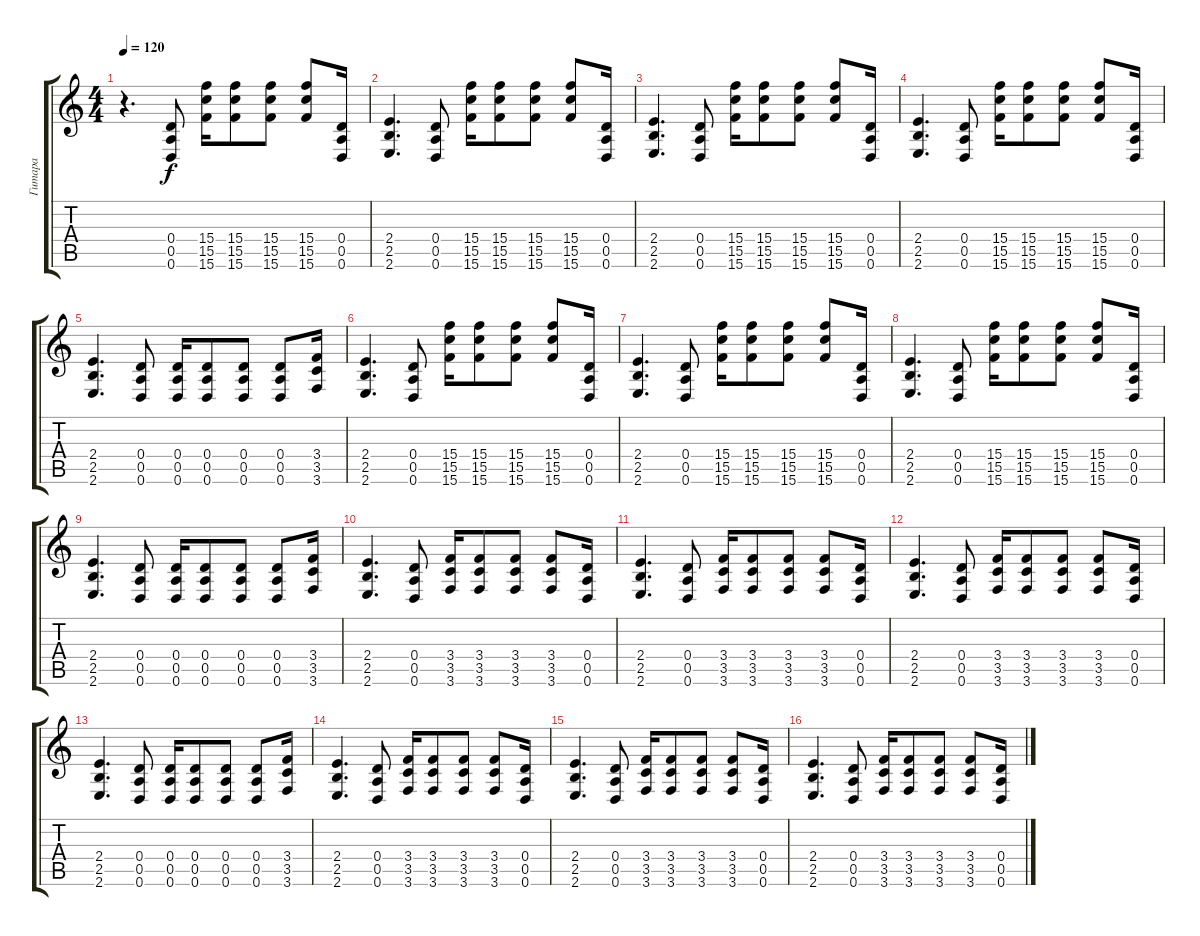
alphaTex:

\track ("Гитара" "Гитара") {instrument distortionguitar}
\staff {score tabs}
\tuning (E4 B3 G3 D3 A2 D2) {hide}
\ts (4 4)
\tempo 120
\clef g2
\ks c
r.4{d dy f} (0.4 0.5 0.6).8 (15.4 15.5 15.6).16 (15.4 15.5 15.6).8 (15.4 15.5 15.6).8 (15.4 15.5 15.6).8 (0.4 0.5 0.6).16 |
(2.4 2.5 2.6).4{d} (0.4 0.5 0.6).8 (15.4 15.5 15.6).16 (15.4 15.5 15.6).8 (15.4 15.5 15.6).8 (15.4 15.5 15.6).8 (0.4 0.5 0.6).16 |
(2.4 2.5 2.6).4{d} (0.4 0.5 0.6).8 (15.4 15.5 15.6).16 (15.4 15.5 15.6).8 (15.4 15.5 15.6).8 (15.4 15.5 15.6).8 (0.4 0.5 0.6).16 |
(2.4 2.5 2.6).4{d} (0.4 0.5 0.6).8 (15.4 15.5 15.6).16 (15.4 15.5 15.6).8 (15.4 15.5 15.6).8 (15.4 15.5 15.6).8 (0.4 0.5 0.6).16 |
(2.4 2.5 2.6).4{d} (0.4 0.5 0.6).8 (0.4 0.5 0.6).16 (0.4 0.5 0.6).8 (0.4 0.5 0.6).8 (0.4 0.5 0.6).8 (3.4 3.5 3.6).16 |
(2.4 2.5 2.6).4{d} (0.4 0.5 0.6).8 (15.4 15.5 15.6).16 (15.4 15.5 15.6).8 (15.4 15.5 15.6).8 (15.4 15.5 15.6).8 (0.4 0.5 0.6).16 |
(2.4 2.5 2.6).4{d} (0.4 0.5 0.6).8 (15.4 15.5 15.6).16 (15.4 15.5 15.6).8 (15.4 15.5 15.6).8 (15.4 15.5 15.6).8 (0.4 0.5 0.6).16 |
(2.4 2.5 2.6).4{d} (0.4 0.5 0.6).8 (15.4 15.5 15.6).16 (15.4 15.5 15.6).8 (15.4 15.5 15.6).8 (15.4 15.5 15.6).8 (0.4 0.5 0.6).16 |
(2.4 2.5 2.6).4{d} (0.4 0.5 0.6).8 (0.4 0.5 0.6).16 (0.4 0.5 0.6).8 (0.4 0.5 0.6).8 (0.4 0.5 0.6).8 (3.4 3.5 3.6).16 |
(2.4 2.5 2.6).4{d} (0.4 0.5 0.6).8 (3.4 3.5 3.6).16 (3.4 3.5 3.6).8 (3.4 3.5 3.6).8 (3.4 3.5 3.6).8 (0.4 0.5 0.6).16 |
(2.4 2.5 2.6).4{d} (0.4 0.5 0.6).8 (3.4 3.5 3.6).16 (3.4 3.5 3.6).8 (3.4 3.5 3.6).8 (3.4 3.5 3.6).8 (0.4 0.5 0.6).16 |
(2.4 2.5 2.6).4{d} (0.4 0.5 0.6).8 (3.4 3.5 3.6).16 (3.4 3.5 3.6).8 (3.4 3.5 3.6).8 (3.4 3.5 3.6).8 (0.4 0.5 0.6).16 |
(2.4 2.5 2.6).4{d} (0.4 0.5 0.6).8 (0.4 0.5 0.6).16 (0.4 0.5 0.6).8 (0.4 0.5 0.6).8 (0.4 0.5 0.6).8 (3.4 3.5 3.6).16 |
(2.4 2.5 2.6).4{d} (0.4 0.5 0.6).8 (3.4 3.5 3.6).16 (3.4 3.5 3.6).8 (3.4 3.5 3.6).8 (3.4 3.5 3.6).8 (0.4 0.5 0.6).16 |
(2.4 2.5 2.6).4{d} (0.4 0.5 0.6).8 (3.4 3.5 3.6).16 (3.4 3.5 3.6).8 (3.4 3.5 3.6).8 (3.4 3.5 3.6).8 (0.4 0.5 0.6).16 |
(2.4 2.5 2.6).4{d} (0.4 0.5 0.6).8 (3.4 3.5 3.6).16 (3.4 3.5 3.6).8 (3.4 3.5 3.6).8 (3.4 3.5 3.6).8 (0.4 0.5 0.6).16
